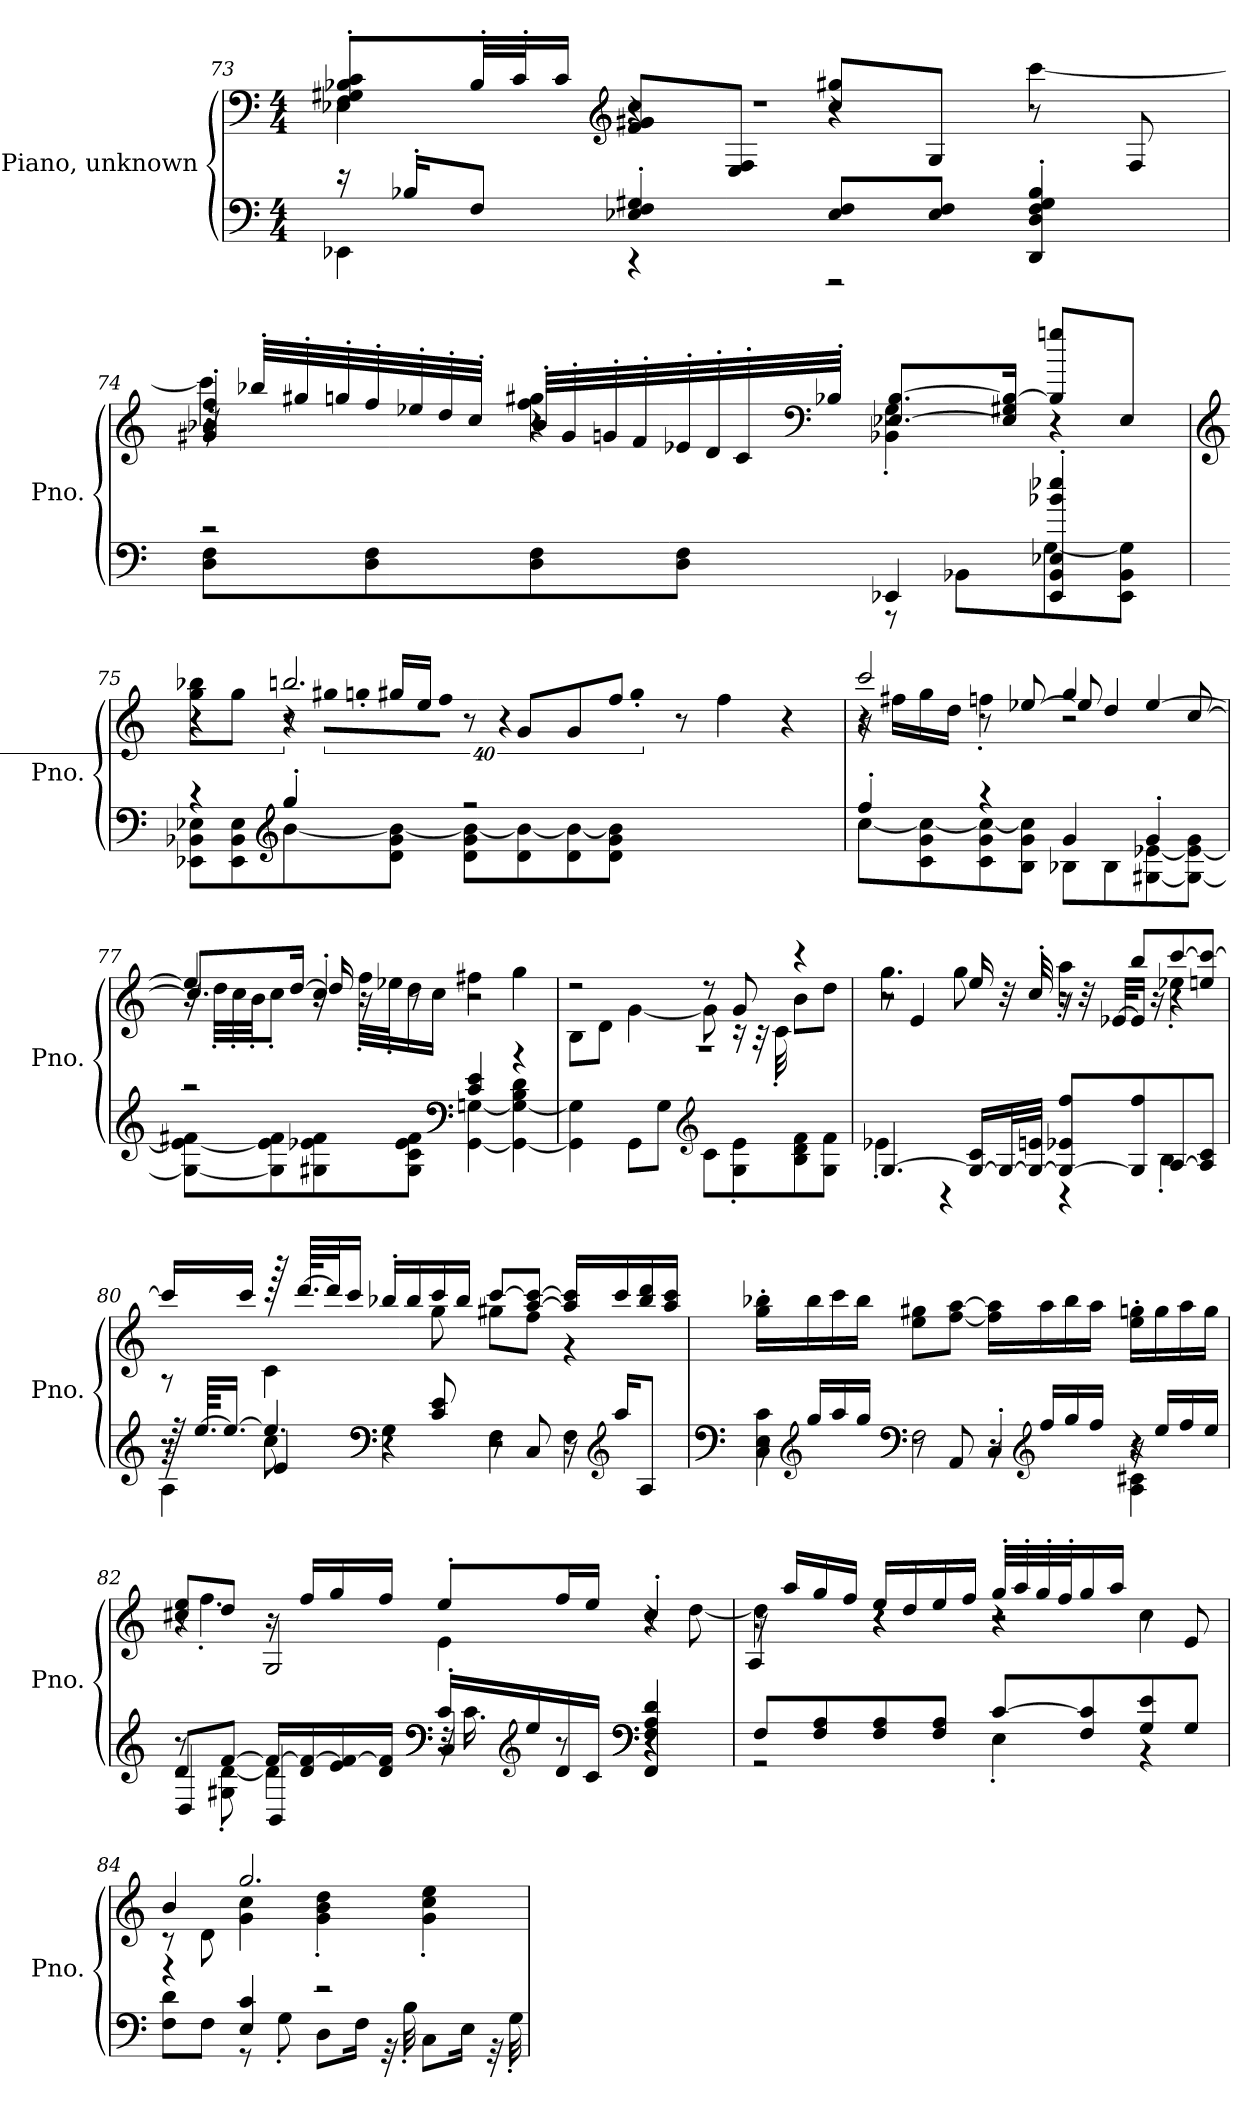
**kern	**kern
*part1	*part1
*staff2	*staff1
*I"Piano, unknown	*
*I'Pno.	*
*clefF4	*clefF4
*k[]	*k[]
*M4/4	*M4/4
=73	=73
*^	*^
*	*	*	*^
16r	4EE-X\	1r	4E-X\	8F/' 8G#X/' 8B-X/' 8c/'L
16B-X'/KL	.	.	.	.
8F/J	.	.	.	32B-'/LL
.	.	.	.	32c'/J
.	.	.	.	16c/JJ
*	*	*clefG2	*	*
4E-X/' 4F/' 4G#X/'	4r	.	4r	8f/ 8g#X/ 8cc/L
.	.	.	.	8E-/ 8F/J
8E-/ 8F/L	2r	.	4r	8cc/ 8gg#X/L
8E-/ 8F/J	.	.	.	8G#/J
4DD/' 4D/' 4F/' 4G#/' 4B-/'	.	.	[4ccc\	8r
.	.	.	.	8F/
!!LO:LB:g=z	!!	!!
=74	=74	=74	=74	=74
2r	8D\ 8F\L	4g#X/' 4b-X/' 4ff/'	4ccc\]	32r
.	.	.	.	32bb-X'/LLL
.	.	.	.	32gg#X'/
.	.	.	.	32ggn'/
.	8D\ 8F\	.	.	32ff'/
.	.	.	.	32ee-X'/
.	.	.	.	32dd'/
.	.	.	.	32cc'/JJJ
.	8D\ 8F\	4r	4ff\ 4gg#X\	32b-'/LLL
.	.	.	.	32g#'/
.	.	.	.	32gn'/
.	.	.	.	32f'/
.	8D\ 8F\J	.	.	32e-X'/
.	.	.	.	32d'/
.	.	.	.	32c'/
*	*	*clefF4	*	*
.	.	.	.	32B-X'/JJJ
4EE-X/	8r	2r	4BB-X\' 4G\'	[8.E-X/ [8.B-/L
.	8BB-X\L	.	.	.
.	.	.	.	16E-/] 16G#X/ 16B-/_Jk
4EE-/' 4BB-/' 4E-X/' 4b-X/' 4ee-X/'	[8G\	.	4r	8B-/] 8ggn/L
.	8EE-\ 8BB-\ 8G\]J	.	.	8E-/J
!!LO:LB:g=z	!!	!!
=75	=75	=75	=75	=75
*	*	*clefG2	*	*
4r	8EE-X\ 8BB-X\ 8E-X\L	4r	8gg\ 8bb-X\L	4r
.	8EE-\ 8BB-\ 8E-\	.	8gg\J	.
*clefG2	*	*	*	*
!	!	!	!LO:N:vis=64	!
4gg'/	[8b\	2.bbn/	960%17r	8r
!	!	!	!LO:N:vis=32	!
.	.	.	640%23gg#X\LLL	.
!	!	!	!LO:N:vis=64	!
.	.	.	960%17ggn'\L	.
!	!	!	!LO:N:vis=64	!
.	.	.	960%17ff\JJJJ	.
!	!	!	!LO:N:vis=64	!
.	.	.	960%17r	.
.	.	.	1920ryy	.
!	!	!	!LO:N:vis=64	!
.	.	.	960%17gg'\	.
.	8d\ 8g\ 8b\_J	.	8r	16gg#X/LL
.	.	.	.	16ee/JJ
2r	8d\ 8g\ 8b\_L	.	4ff\	8r
.	8d\ 8b\_	.	.	8g/L
.	8d\ 8b\_	.	4r	8g/
.	8d\ 8g\ 8b\]J	.	.	8ff/J
=76	=76	=76	=76	=76
4ff'/	[8cc\L	2ccc/	16r	4r
.	.	.	16ff#X\LL	.
.	8c\ 8g\ 8cc\_	.	16gg\	.
.	.	.	16dd\JJ	.
4r	8c\ 8g\ 8cc\_	.	4ffn'\	8r
.	8B\ 8g\ 8cc\]J	.	.	[8ee-X/
4g/	8B-X\L	4gg/	2r	8ee-/]
.	8B-\	.	.	4dd/
4g'/	[8G#X\ [8e-X\	[4ee-/	.	.
.	8G#\_ 8e-\_ 8g\J	.	.	[8cc/
!!LO:LB:g=z	!!	!!
=77	=77	=77	=77	=77
2r	8G#\_ 8e-\_ 8f#X\L	4ee-/]	32r	8.cc/L]
.	.	.	32dd'\LLL	.
.	.	.	32cc'\	.
.	.	.	32b'\JJ	.
.	8G#\] 8e-\] 8f#\	.	8cc'\J	.
.	.	.	.	[16dd/Jk
.	8G#X\ 8e-X\ 8f#\	4cc'/	16r	16dd/]
.	.	.	32ff'\LLL	16r
.	.	.	32ee-X'\J	.
.	8G#\ 8c\ 8e-\ 8f#\J	.	16dd\	8r
.	.	.	16cc\JJ	.
*clefF4	*	*	*	*
4c/ 4e-/	[4GG\ [4Gn\	2r	4ff#X\	2r
4r	4GG\_ 4G\_ 4B\ 4d\	.	4gg\	.
*	*	*	*v	*v
=78	=78	=78	=78
1r	4GG\] 4G\]	2r	8B\L
.	.	.	8d\J
.	8GG\L	.	[4g\
.	8G\J	.	.
*clefG2	*	*	*
.	8c\L	8r	8g\]
.	8G\' 8e\'	8g/	16r
.	.	.	32r
.	.	.	32c'\
.	8B\ 8d\ 8f\	4r	8b\L
.	8G\ 8f\J	.	8dd\J
!!LO:LB:g=z
=79	=79	=79	=79
*	*	*	*^
[4.G/	4e-X'\	8r	4.gg\	2r
.	.	4e/	.	.
.	4r	.	.	.
16G/_ 16c/LL	.	16ee/	8gg\	.
32G/L_	.	32r	.	.
32G/_ 32en/JJJ	.	32cc'/	.	.
8G/_ 8e-X/ 8ff/L	4r	8r	4aa'\	16r
.	.	.	.	32r
.	.	.	.	[32e-X/KLL
8G/] 8ff/	.	8bb/L	.	16e-/JJ]
.	.	.	.	16r
[8A/	4B'\	[8ccc/	4ee-X'\	4r
8A/] 8c/J	.	8een/ 8ccc/_J	.	.
*	*	*	*v	*v
!!LO:LB:g=z
=80	=80	=80	=80
*^	*^	*	*
128r	8r	8r	4A\	16ccc/LL]	8r
[64.ee/KKLL	.	.	.	.	.
16.ee/JJ_	.	.	.	.	.
.	.	.	.	16ccc/JJ	.
4.ee/]	8cc\	4e/	.	128r	4c\
.	.	.	.	[64.ddd/KLLL	.
.	.	.	.	32ddd/J]	.
.	.	.	.	16ccc/JJ	.
*clefF4	*	*	*	*	*
.	4r	.	4G\	16bb-X'/LL	.
.	.	.	.	16bb-/	.
.	.	8c/ 8e/	.	16ccc/	8gg\
.	.	.	.	16bb-/JJ	.
2r	2r	8r	4F\	[8ccc/L	8gg#X\L
.	.	8C/	.	[8aa/ 8ccc/_J	8ff\J
.	.	16r	4F\	16aa/] 16ccc/]LL	4r
*clefG2	*	*	*	*	*
.	.	16aa/KL	.	16ccc/	.
.	.	8A/J	.	16bb-/ 16ddd/	.
.	.	.	.	16aa/ 16ccc/JJ	.
*v	*v	*v	*v	*	*
*	*v	*v
!!LO:PB:g=z
=81	=81
*clefF4	*
*^	*
*	*^	*
16r	4C\ 4E\ 4c\	2r	16gg\' 16bb-X\'LL
*clefG2	*	*	*
16gg/LL	.	.	16bb-\
16aa/	.	.	16ccc\
16gg/JJ	.	.	16bb-\JJ
*clefF4	*	*	*
8r	2F\	.	8ee\ 8gg#X\L
8AA/	.	.	[8ff\ [8aa\J
16r	.	4C'/	16ff\] 16aa\]LL
*clefG2	*	*	*
16ff/LL	.	.	16aa\
16gg/	.	.	16bb-\
16ff/JJ	.	.	16aa\JJ
16r	4A\ 4c#X\	4r	16ee\' 16ggn\'LL
16ee/LL	.	.	16gg\
16ff/	.	.	16aa\
16ee/JJ	.	.	16gg\JJ
=82	=82	=82	=82
*	*	*	*^
*	*	*	*	*^
8d/L	8r	4D/	8cc#X/ 8ee/L	8r	4r
[8f/J	8G#X\' [8d\'	.	8dd/J	4.ff'\	.
16f/LL_	4d\]	4BB/	16r	.	2G/
16d/ 16f/_	.	.	16ff/LL	.	.
16e/ 16f/_	.	.	16gg/	.	.
16d/ 16f/]JJ	.	.	16ff/JJ	.	.
*clefF4	*	*	*	*	*
16c'/LL	32r	4C/	8ee'/L	4e\	.
.	16.c\	.	.	.	.
*clefG2	*	*	*	*	*
16ee/	.	.	.	.	.
16d/	8r	.	16ff/L	.	.
16c/JJ	.	.	16ee/JJ	.	.
*clefF4	*	*	*	*	*
4FF/ 4F/ 4A/ 4d/	4r	4r	4cc#'/	8r	4r
.	.	.	.	[8dd\	.
*	*v	*v	*	*	*
!!LO:LB:g=z	!!	!!
=83	=83	=83	=83	=83
8F/L	2r	16r	4dd\]	4A'/
.	.	16aa/LL	.	.
8F/ 8A/	.	16gg/	.	.
.	.	16ff/JJ	.	.
8F/ 8A/	.	16ee/LL	4r	4r
.	.	16dd/	.	.
8F/ 8A/J	.	16ee/	.	.
.	.	16ff/JJ	.	.
[8c/L	4E'\	32gg'/LLL	4r	2r
.	.	32aa'/	.	.
.	.	32gg'/	.	.
.	.	32ff'/J	.	.
8F/ 8c/]	.	16gg/	.	.
.	.	16aa/JJ	.	.
8G/ 8e/	4r	8r	4cc\	.
8G/J	.	8e/	.	.
*	*	*	*v	*v
=84	=84	=84	=84
4r	8F\ 8d\L	4b/	8r
.	8F\J	.	8d\
4E/ 4c/	8r	2.gg/	4g\ 4cc\
.	8G'\	.	.
2r	8D\L	.	4g\' 4b\' 4dd\'
.	16F\Jk	.	.
.	32r	.	.
.	32B'\	.	.
.	8C\L	.	4g\' 4cc\' 4ee\'
.	16E\Jk	.	.
.	32r	.	.
.	32G'\	.	.
*v	*v	*	*
*	*v	*v
=	=
*-	*-
